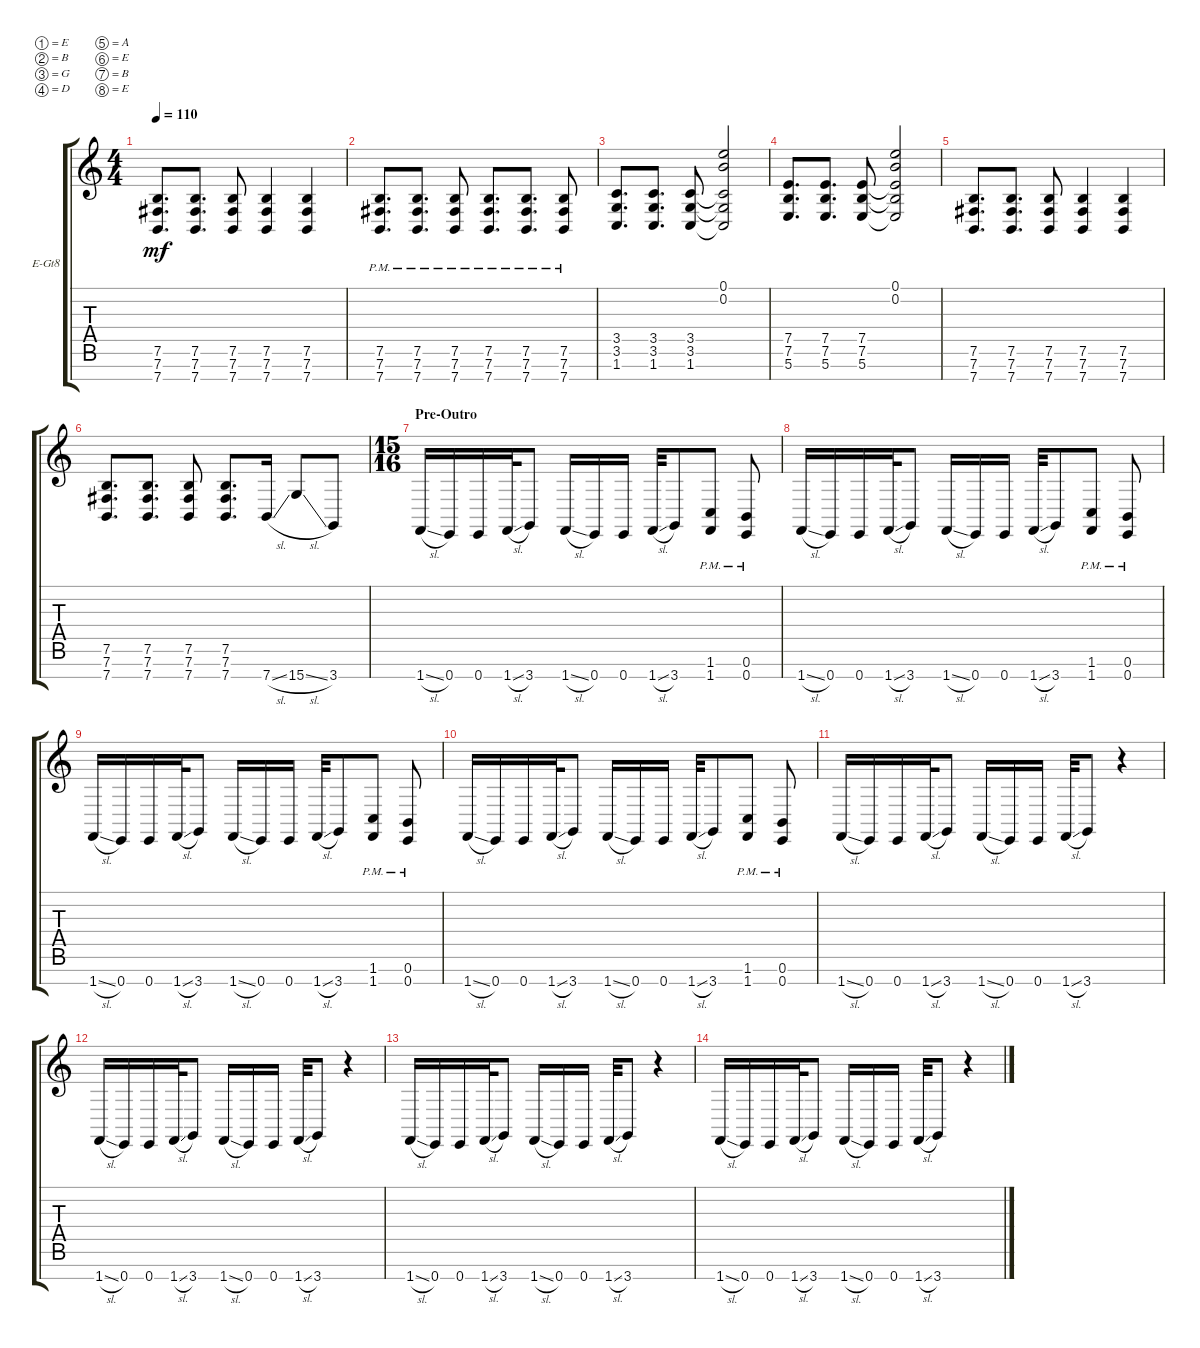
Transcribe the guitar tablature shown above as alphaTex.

\defaultSystemsLayout 4
\bracketExtendMode groupsimilarinstruments
\firstSystemTrackNameOrientation horizontal
\otherSystemsTrackNameOrientation horizontal
\track ("Stephen Carpenter" "E-Gt8") {instrument distortionguitar}
\staff {score tabs}
\tuning (E4 B3 G3 D3 A2 E2 B1 E1)
\ts (4 4)
\tempo 110
\clef g2
\ks c
(7.8 7.7 7.6).8{d dy mf} (7.8 7.7 7.6).8{d} (7.8 7.7 7.6).8 (7.6 7.7 7.8).4 (7.6 7.7 7.8).4 |
(7.8{pm} 7.7{pm} 7.6{pm}).8{d} (7.8{pm} 7.7{pm} 7.6{pm}).8{d} (7.8{pm} 7.7{pm} 7.6{pm}).8 (7.8{pm} 7.7{pm} 7.6{pm}).8{d} (7.8{pm} 7.7{pm} 7.6{pm}).8{d} (7.8{pm} 7.7{pm} 7.6{pm}).8 |
(1.7 3.6 3.5).8{d} (1.7 3.6 3.5).8{d} (1.7 3.6 3.5).8 (0.1 0.2 1.7{t} 3.6{t} 3.5{t}).2 |
(5.7 7.6 7.5).8{d} (5.7 7.6 7.5).8{d} (5.7 7.6 7.5).8 (0.1 0.2 5.7{t} 7.5{t} 7.6{t}).2 |
(7.8 7.7 7.6).8{d} (7.8 7.7 7.6).8{d} (7.8 7.7 7.6).8 (7.6 7.7 7.8).4 (7.6 7.7 7.8).4 |
(7.8 7.7 7.6).8{d} (7.8 7.7 7.6).8{d} (7.8 7.7 7.6).8 (7.6 7.7 7.8).8{d} 7.8{sl}.16 15.8{sl}.8 3.8.8 |
\ts (15 16)
\section ("" "Pre-Outro")
1.8{sl}.16 0.8.16 0.8.16 1.8{sl}.32 3.8.8 1.8{sl}.16 0.8.16 0.8.16 1.8{sl}.32 3.8.8 (1.7{pm} 1.8{pm}).8 (0.7{pm} 0.8{pm}).8 |
1.8{sl}.16 0.8.16 0.8.16 1.8{sl}.32 3.8.8 1.8{sl}.16 0.8.16 0.8.16 1.8{sl}.32 3.8.8 (1.7{pm} 1.8{pm}).8 (0.7{pm} 0.8{pm}).8 |
1.8{sl}.16 0.8.16 0.8.16 1.8{sl}.32 3.8.8 1.8{sl}.16 0.8.16 0.8.16 1.8{sl}.32 3.8.8 (1.7{pm} 1.8{pm}).8 (0.7{pm} 0.8{pm}).8 |
1.8{sl}.16 0.8.16 0.8.16 1.8{sl}.32 3.8.8 1.8{sl}.16 0.8.16 0.8.16 1.8{sl}.32 3.8.8 (1.7{pm} 1.8{pm}).8 (0.7{pm} 0.8{pm}).8 |
1.8{sl}.16 0.8.16 0.8.16 1.8{sl}.32 3.8.8 1.8{sl}.16 0.8.16 0.8.16 1.8{sl}.32 3.8.8 r.4 |
1.8{sl}.16 0.8.16 0.8.16 1.8{sl}.32 3.8.8 1.8{sl}.16 0.8.16 0.8.16 1.8{sl}.32 3.8.8 r.4 |
1.8{sl}.16 0.8.16 0.8.16 1.8{sl}.32 3.8.8 1.8{sl}.16 0.8.16 0.8.16 1.8{sl}.32 3.8.8 r.4 |
1.8{sl}.16 0.8.16 0.8.16 1.8{sl}.32 3.8.8 1.8{sl}.16 0.8.16 0.8.16 1.8{sl}.32 3.8.8 r.4
